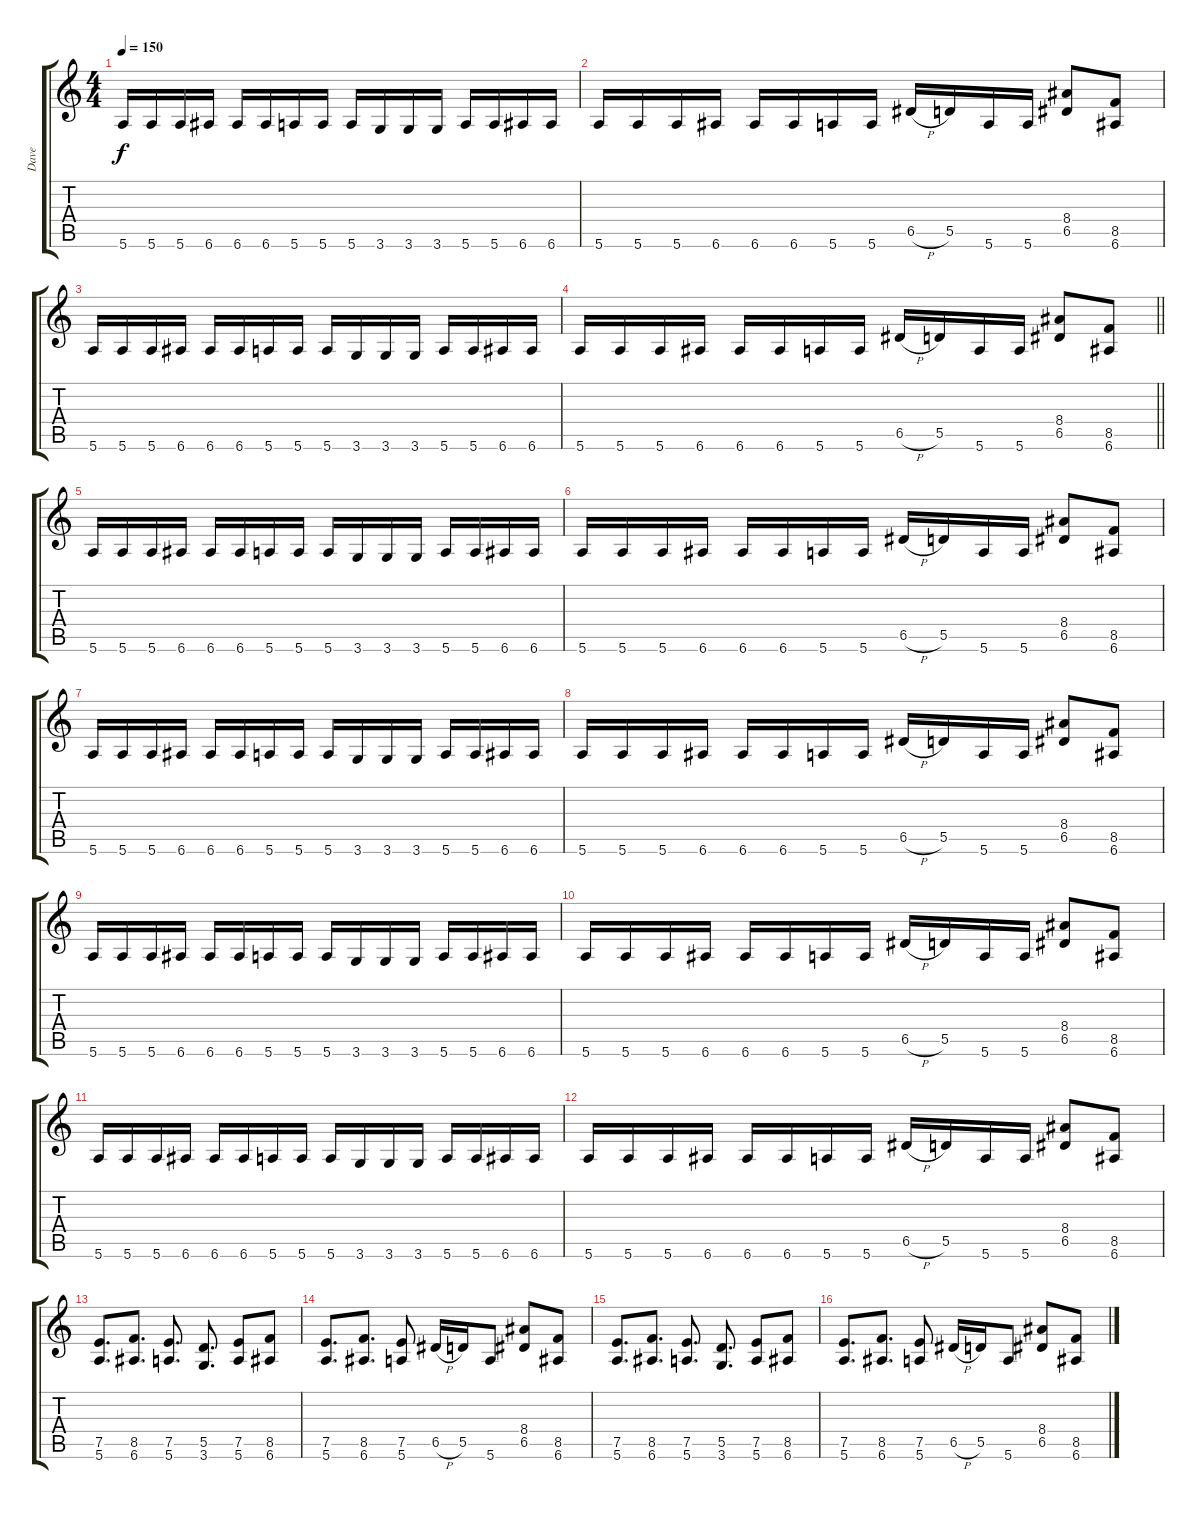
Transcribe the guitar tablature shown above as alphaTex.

\track ("Dave" "Dave") {instrument distortionguitar}
\staff {score tabs}
\tuning (E4 B3 G3 D3 A2 E2) {hide}
\ts (4 4)
\tempo 150
\clef g2
\ks c
5.6.16{dy f} 5.6.16 5.6.16 6.6.16 6.6.16 6.6.16 5.6.16 5.6.16 5.6.16 3.6.16 3.6.16 3.6.16 5.6.16 5.6.16 6.6.16 6.6.16 |
5.6.16 5.6.16 5.6.16 6.6.16 6.6.16 6.6.16 5.6.16 5.6.16 6.5{h}.16 5.5.16 5.6.16 5.6.16 (8.4 6.5).8 (8.5 6.6).8 |
5.6.16 5.6.16 5.6.16 6.6.16 6.6.16 6.6.16 5.6.16 5.6.16 5.6.16 3.6.16 3.6.16 3.6.16 5.6.16 5.6.16 6.6.16 6.6.16 |
\barLineRight lightlight
5.6.16 5.6.16 5.6.16 6.6.16 6.6.16 6.6.16 5.6.16 5.6.16 6.5{h}.16 5.5.16 5.6.16 5.6.16 (8.4 6.5).8 (8.5 6.6).8 |
5.6.16 5.6.16 5.6.16 6.6.16 6.6.16 6.6.16 5.6.16 5.6.16 5.6.16 3.6.16 3.6.16 3.6.16 5.6.16 5.6.16 6.6.16 6.6.16 |
5.6.16 5.6.16 5.6.16 6.6.16 6.6.16 6.6.16 5.6.16 5.6.16 6.5{h}.16 5.5.16 5.6.16 5.6.16 (8.4 6.5).8 (8.5 6.6).8 |
5.6.16 5.6.16 5.6.16 6.6.16 6.6.16 6.6.16 5.6.16 5.6.16 5.6.16 3.6.16 3.6.16 3.6.16 5.6.16 5.6.16 6.6.16 6.6.16 |
5.6.16 5.6.16 5.6.16 6.6.16 6.6.16 6.6.16 5.6.16 5.6.16 6.5{h}.16 5.5.16 5.6.16 5.6.16 (8.4 6.5).8 (8.5 6.6).8 |
5.6.16 5.6.16 5.6.16 6.6.16 6.6.16 6.6.16 5.6.16 5.6.16 5.6.16 3.6.16 3.6.16 3.6.16 5.6.16 5.6.16 6.6.16 6.6.16 |
5.6.16 5.6.16 5.6.16 6.6.16 6.6.16 6.6.16 5.6.16 5.6.16 6.5{h}.16 5.5.16 5.6.16 5.6.16 (8.4 6.5).8 (8.5 6.6).8 |
5.6.16 5.6.16 5.6.16 6.6.16 6.6.16 6.6.16 5.6.16 5.6.16 5.6.16 3.6.16 3.6.16 3.6.16 5.6.16 5.6.16 6.6.16 6.6.16 |
5.6.16 5.6.16 5.6.16 6.6.16 6.6.16 6.6.16 5.6.16 5.6.16 6.5{h}.16 5.5.16 5.6.16 5.6.16 (8.4 6.5).8 (8.5 6.6).8 |
(7.5 5.6).8{d} (8.5 6.6).8{d} (7.5 5.6).8{d} (5.5 3.6).8{d} (7.5 5.6).8 (8.5 6.6).8 |
(7.5 5.6).8{d} (8.5 6.6).8{d} (7.5 5.6).8 6.5{h}.16 5.5.16 5.6.8 (8.4 6.5).8 (8.5 6.6).8 |
(7.5 5.6).8{d} (8.5 6.6).8{d} (7.5 5.6).8{d} (5.5 3.6).8{d} (7.5 5.6).8 (8.5 6.6).8 |
(7.5 5.6).8{d} (8.5 6.6).8{d} (7.5 5.6).8 6.5{h}.16 5.5.16 5.6.8 (8.4 6.5).8 (8.5 6.6).8
